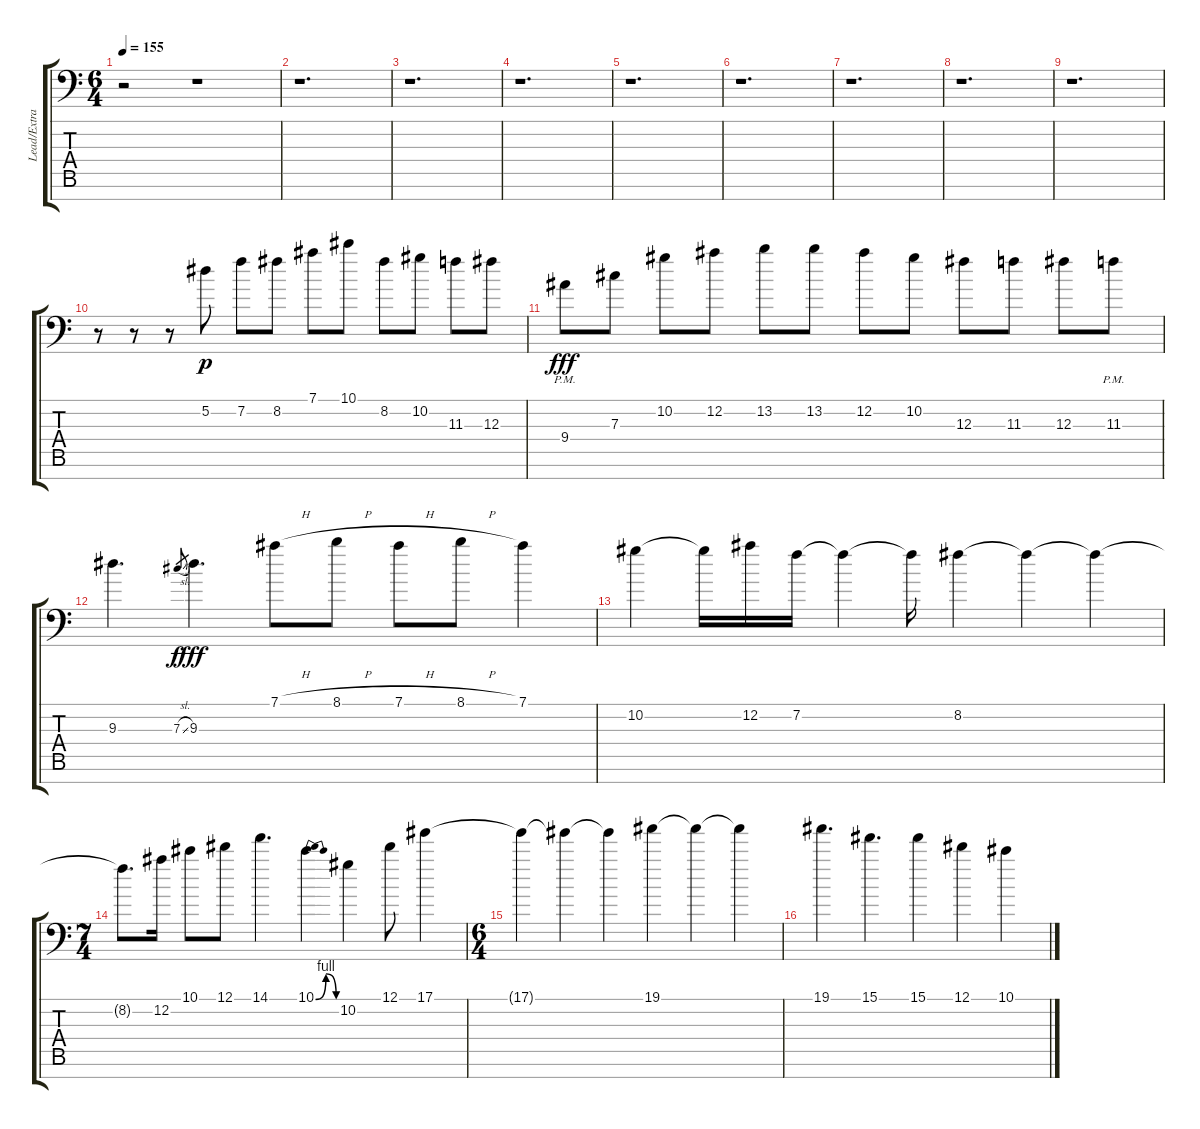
\track ("Lead/Extra Guitar" "Lead/Extra") {instrument distortionguitar}
\staff {score tabs}
\tuning (Eb4 Bb3 Gb3 Db3 Ab2 Eb2 Ab1) {hide}
\ts (6 4)
\tempo 155
\clef f4
\ks c
r.2{dy mp} r.1 |
r.1{d} |
r.1{d} |
r.1{d} |
r.1{d} |
r.1{d} |
r.1{d} |
r.1{d} |
r.1{d} |
r.8 r.8 r.8 5.2.8{dy p} 7.2.8 8.2.8 7.1.8 10.1.8 8.2.8 10.2.8 11.3.8 12.3.8 |
9.4{pm}.8{dy fff} 7.3.8 10.2.8 12.2.8 13.2.8 13.2.8 12.2.8 10.2.8 12.3.8 11.3.8 12.3.8 11.3{pm}.8 |
9.3.4{d} 7.3{sl}.8{gr dy f} 9.3.4{d dy fff} 7.1{h}.8 8.1{h}.8 7.1{h}.8 8.1{h}.8 7.1.4 |
10.2.4 10.2{t}.16 12.2.16 7.2.16 7.2{t}.4 7.2{t}.16 8.2.4 8.2{t}.4 8.2{t}.4 |
\ts (7 4)
8.2{t}.8{d} 12.2.16 10.1.8 12.1.8 14.1.4{d} 10.1{be (bendrelease 0 0 20 4 20 4 45 0)}.4 10.2.4 12.1.8 17.1.4 |
\ts (6 4)
17.1{t}.4 17.1{t}.4 17.1{t}.4 19.1.4 19.1{t}.4 19.1{t}.4 |
19.1.4{d} 15.1.4{d} 15.1.4 12.1.4 10.1.4
